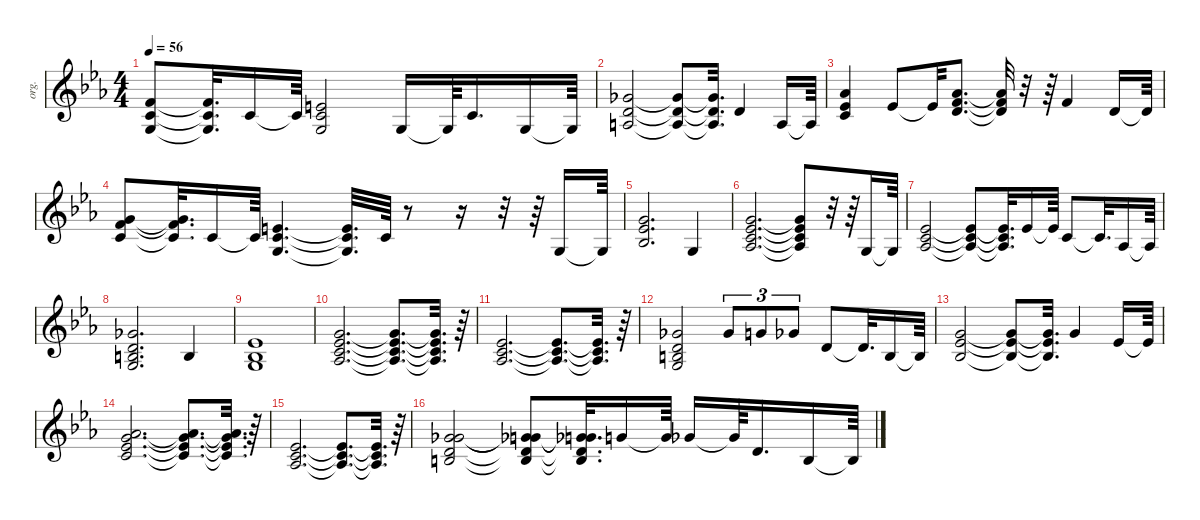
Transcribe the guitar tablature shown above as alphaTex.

\defaultSystemsLayout 4
\hideDynamics
\bracketExtendMode groupsimilarinstruments
\otherSystemsTrackNameOrientation horizontal
\track ("Keyboard 2-hid" "org.") {instrument synthstrings1}
\staff {score}
\tuning (E4 B3 G3 D3 A2 E2)
\ts (4 4)
\tempo 56
\clef g2
\ks cminor
(1.1{acc forcenatural} 1.2{acc forcenatural} 0.3{acc forcenatural}).8{dy f beam Up} (1.1{t acc forcenatural} 1.2{t acc forcenatural} 0.3{t acc forcenatural}).32{d beam Up} 1.2{acc forcenatural}.16{beam Up} 1.2{t acc forcenatural}.64{beam Up} (0.1{acc forcenatural} 1.2{acc forcenatural} 0.3{acc forcenatural}).2{beam Up} 0.3{acc forcenatural}.16{beam Up} 0.3{t acc forcenatural}.64{beam Up} 1.2{acc forcenatural}.16{d beam Up} 0.3{acc forcenatural}.16{beam Up} 0.3{t acc forcenatural}.64{beam Up} |
(2.1{acc b} 3.2{acc forcenatural} 2.3{acc forcenatural}).2{beam Up} (2.1{t acc b} 3.2{t acc forcenatural} 2.3{t acc forcenatural}).8{beam Up} (2.1{t acc b} 3.2{t acc forcenatural} 2.3{t acc forcenatural}).32{d beam Up} 3.2{acc forcenatural}.4{beam Up} 2.3{acc forcenatural}.16{beam Up} 2.3{t acc forcenatural}.64{beam Up} |
(4.1{acc b} 4.2{acc b} 5.3{acc forcenatural}).4{beam Up} 4.2{acc b}.8{beam Up} 4.2{t acc b}.32{beam Up} (4.1{acc b} 6.2{acc forcenatural} 7.3{acc forcenatural}).8{d beam Up} (4.1{t acc b} 6.2{t acc forcenatural} 7.3{t acc forcenatural}).32{beam Up} r.32{beam Up} r.64{beam Up} 6.2{acc forcenatural}.4{beam Up} 7.3{acc forcenatural}.16{beam Up} 7.3{t acc forcenatural}.64{beam Up} |
(8.2{acc forcenatural} 10.3{acc forcenatural} 10.4{acc forcenatural}).8{beam Up} (8.2{t acc forcenatural} 10.3{t acc forcenatural} 10.4{t acc forcenatural}).32{d beam Up} 10.4{acc forcenatural}.16{beam Up} 10.4{t acc forcenatural}.64{beam Up} (9.3{acc forcenatural} 10.4{acc forcenatural} 10.5{acc forcenatural}).4{d beam Up} (9.3{t acc forcenatural} 10.4{t acc forcenatural} 10.5{t acc forcenatural}).32{d beam Up} 10.4{acc forcenatural}.64{beam Up} r.8{beam Up} r.16{beam Up} r.32{beam Up} r.64{beam Up} 10.5{acc forcenatural}.16{beam Up} 10.5{t acc forcenatural}.64{beam Up} |
(8.2{acc forcenatural} 8.3{acc b} 8.4{acc b}).2{d beam Up} 0.3{acc forcenatural}.4{beam Up} |
(8.2{acc forcenatural} 8.3{acc b} 10.4{acc forcenatural} 11.5{acc b}).2{d beam Up} (8.2{t acc forcenatural} 8.3{t acc b} 10.4{t acc forcenatural} 11.5{t acc b}).8{beam Up} r.32{beam Up} r.64{beam Up} 0.3{acc forcenatural}.16{beam Up} 0.3{t acc forcenatural}.64{beam Up} |
(4.2{acc b} 5.3{acc forcenatural} 6.4{acc b}).2{beam Up} (4.2{t acc b} 5.3{t acc forcenatural} 6.4{t acc b}).8{beam Up} (4.2{t acc b} 5.3{t acc forcenatural} 6.4{t acc b}).32{d beam Up} 4.2{acc b}.16{beam Up} 4.2{t acc b}.64{beam Up} 5.3{acc forcenatural}.8{beam Up} 5.3{t acc forcenatural}.32{d beam Up} 6.4{acc b}.16{beam Up} 6.4{t acc b}.64{beam Up} |
(2.1{acc b} 3.2{acc forcenatural} 4.3{acc forcenatural} 5.4{acc forcenatural}).2{d beam Up} 0.2{acc forcenatural}.4{beam Up} |
(4.2{acc b} 3.3{acc b} 5.4{acc forcenatural}).1{beam Up} |
(3.1{acc forcenatural} 4.2{acc b} 5.3{acc forcenatural} 6.4{acc b}).2{d beam Up} (3.1{t acc forcenatural} 4.2{t acc b} 5.3{t acc forcenatural} 6.4{t acc b}).8{d beam Up} (3.1{t acc forcenatural} 4.2{t acc b} 5.3{t acc forcenatural} 6.4{t acc b}).32{d beam Up} r.64{beam Up} |
(4.2{acc b} 5.3{acc forcenatural} 6.4{acc b}).2{d beam Up} (4.2{t acc b} 5.3{t acc forcenatural} 6.4{t acc b}).8{d beam Up} (4.2{t acc b} 5.3{t acc forcenatural} 6.4{t acc b}).32{d beam Up} r.64{beam Up} |
(0.2{acc forcenatural} 11.3{acc b} 12.4{acc forcenatural} 10.5{acc forcenatural}).2{beam Up} 11.3{acc b}.8{tu (3 2) beam Up} 12.3{acc forcenatural}.8{tu (3 2) beam Up} 11.3{acc b}.8{tu (3 2) beam Up} 12.4{acc forcenatural}.8{beam Up} 12.4{t acc forcenatural}.32{d beam Up} 9.4{acc forcenatural}.16{beam Up} 9.4{t acc forcenatural}.64{beam Up} |
(8.2{acc forcenatural} 8.3{acc b} 8.4{acc b}).2{beam Up} (8.2{t acc forcenatural} 8.3{t acc b} 8.4{t acc b}).8{beam Up} (8.2{t acc forcenatural} 8.3{t acc b} 8.4{t acc b}).32{d beam Up} 3.1{acc forcenatural}.4{beam Up} 4.2{acc b}.16{beam Up} 4.2{t acc b}.64{beam Up} |
(4.1{acc b} 8.2{acc forcenatural} 8.3{acc b} 10.4{acc forcenatural}).2{d beam Up} (4.1{t acc b} 8.2{t acc forcenatural} 8.3{t acc b} 10.4{t acc forcenatural}).8{d beam Up} (4.1{t acc b} 8.2{t acc forcenatural} 8.3{t acc b} 10.4{t acc forcenatural}).32{d beam Up} r.64{beam Up} |
(4.2{acc b} 5.3{acc forcenatural} 6.4{acc b}).2{d beam Up} (4.2{t acc b} 5.3{t acc forcenatural} 6.4{t acc b}).8{d beam Up} (4.2{t acc b} 5.3{t acc forcenatural} 6.4{t acc b}).32{d beam Up} r.64{beam Up} |
(0.2{acc forcenatural} 12.3{acc forcenatural} 16.4{acc b} 17.5{acc forcenatural}).2{beam Up} (0.2{t acc forcenatural} 12.3{t acc forcenatural} 16.4{t acc b} 17.5{t acc forcenatural}).8{beam Up} (0.2{t acc forcenatural} 12.3{t acc forcenatural} 16.4{t acc b} 17.5{t acc forcenatural}).32{d beam Up} 3.1{acc forcenatural}.16{beam Up} 3.1{t acc forcenatural}.64{beam Up} 2.1{acc b}.16{beam Up} 2.1{t acc b}.64{beam Up} 3.2{acc forcenatural}.16{d beam Up} 0.2{acc forcenatural}.16{beam Up} 0.2{t acc forcenatural}.64{beam Up}
